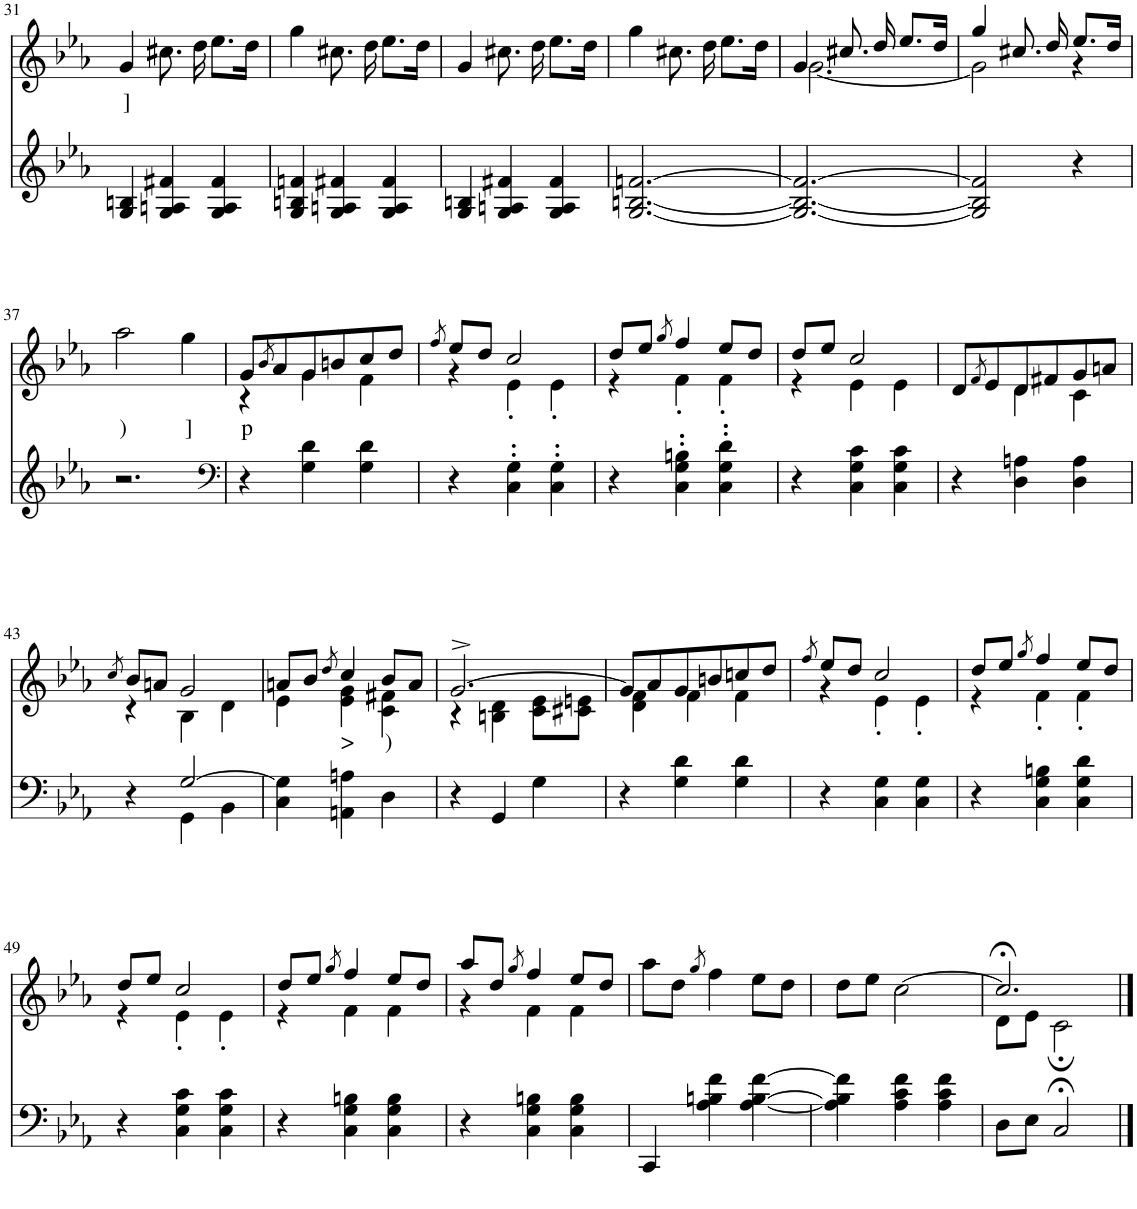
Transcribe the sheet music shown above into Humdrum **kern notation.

**kern	**kern	**text
*part2	*part1	*part1
*staff2	*staff1	*staff1
*I"piano	*I"piano	*
*I'Pno	*I'Pno	*
!!LO:PB:g=z
*clefG2	*clefG2	*
*k[b-e-a-]	*k[b-e-a-]	*
*c:	*c:	*
*M3/4	*M3/4	*
=31	=31	=31
!	!	!LO:LY:b
4G/ 4Bn/	4g/	]
4G/ 4An/ 4f#X/	8.cc#X\	.
.	16dd\	.
4G/ 4A/ 4f#/	8.ee-\L	.
.	16dd\Jk	.
=32	=32	=32
4G/ 4Bn/ 4fn/	4gg\	.
4G/ 4An/ 4f#X/	8.cc#X\	.
.	16dd\	.
4G/ 4A/ 4f#/	8.ee-\L	.
.	16dd\Jk	.
=33	=33	=33
4G/ 4Bn/	4g/	.
4G/ 4An/ 4f#X/	8.cc#X\	.
.	16dd\	.
4G/ 4A/ 4f#/	8.ee-\L	.
.	16dd\Jk	.
=34	=34	=34
[2.G/ [2.Bn/ [2.fn/	4gg\	.
.	8.cc#X\	.
.	16dd\	.
.	8.ee-\L	.
.	16dd\Jk	.
=35	=35	=35
*	*^	*
2.G/_ 2.B/_ 2.f/_	4g/	[2.g\	.
.	8.cc#X/	.	.
.	16dd/	.	.
.	8.ee-/L	.	.
.	16dd/Jk	.	.
=36	=36	=36	=36
2G/] 2B/] 2f/]	4gg/	2g\]	.
.	8.cc#X/	.	.
.	16dd/	.	.
4r	8.ee-/L	4r	.
.	16dd/Jk	.	.
*	*v	*v	*
!!LO:LB:g=z
=37	=37	=37
!	!	!LO:LY:b
2.r	2aa-\	)
!	!	!LO:LY:b
.	4gg\	]
=38	=38	=38
*clefF4	*	*
*	*^	*
!	!	!	!LO:LY:b
4r	8g/L	4r	p
.	8qb-/	.	.
.	8a-/	.	.
4G\ 4d\	8g/	4g\	.
.	8bn/	.	.
4G\ 4d\	8cc/	4f\	.
.	8dd/J	.	.
=39	=39	=39	=39
.	8qff/	.	.
4r	8ee-/L	4r	.
.	8dd/J	.	.
4C\' 4G\'	2cc/	4e-'\	.
4C\' 4G\'	.	4e-'\	.
=40	=40	=40	=40
4r	8dd/L	4r	.
.	8ee-/J	.	.
.	8qgg/	.	.
4C\' 4G\' 4Bn\'	4ff/	4f'\	.
4C\' 4G\' 4d\'	8ee-/L	4f'\	.
.	8dd/J	.	.
=41	=41	=41	=41
4r	8dd/L	4r	.
.	8ee-/J	.	.
4C\ 4G\ 4c\	2cc/	4e-\	.
4C\ 4G\ 4c\	.	4e-\	.
=42	=42	=42	=42
4r	8d/L	4ryy	.
.	8qf/	.	.
.	8e-/	.	.
4D\ 4An\	8d/	4d\	.
.	8f#X/	.	.
4D\ 4A\	8g/	4c\	.
.	8an/J	.	.
!!LO:LB:g=z	!!
=43	=43	=43	=43
.	8qcc/	.	.
*^	*	*	*
4r	4ryy	8b-/L	4r	.
.	.	8an/J	.	.
[2G/	4GG\	2g/	4B-\	.
.	4BB-\	.	4d\	.
*v	*v	*	*	*
=44	=44	=44	=44
4C\ 4G\]	8an/L	4e-\	.
.	8b-/J	.	.
.	8qdd/	.	.
!	!	!	!LO:LY:b
4AAn\ 4An\	4cc/	4e-\ 4g\	>
!	!	!	!LO:LY:b
4D\	8b-/L	4c\ 4f#X\	)
.	8a/J	.	.
=45	=45	=45	=45
4r	[2.g^/	4r	.
4GG/	.	4Bn\ 4d\	.
4G\	.	8c\ 8e-\L	.
.	.	8c#X\ 8en\J	.
=46	=46	=46	=46
4r	8g/L]	4d\ 4f\	.
.	8a-/	.	.
4G\ 4d\	8g/	4f\	.
.	8bn/	.	.
4G\ 4d\	8ccn/	4f\	.
.	8dd/J	.	.
=47	=47	=47	=47
.	8qff/	.	.
4r	8ee-/L	4r	.
.	8dd/J	.	.
4C\ 4G\	2cc/	4e-'\	.
4C\ 4G\	.	4e-'\	.
=48	=48	=48	=48
4r	8dd/L	4r	.
.	8ee-/J	.	.
.	8qgg/	.	.
4C\ 4G\ 4Bn\	4ff/	4f'\	.
4C\ 4G\ 4d\	8ee-/L	4f'\	.
.	8dd/J	.	.
!!LO:LB:g=z	!!
=49	=49	=49	=49
4r	8dd/L	4r	.
.	8ee-/J	.	.
4C\ 4G\ 4c\	2cc/	4e-'\	.
4C\ 4G\ 4c\	.	4e-'\	.
=50	=50	=50	=50
4r	8dd/L	4r	.
.	8ee-/J	.	.
.	8qgg/	.	.
4C\ 4G\ 4Bn\	4ff/	4f\	.
4C\ 4G\ 4B\	8ee-/L	4f\	.
.	8dd/J	.	.
=51	=51	=51	=51
4r	8aa-/L	4r	.
.	8dd/J	.	.
.	8qgg/	.	.
4C\ 4G\ 4Bn\	4ff/	4f\	.
4C\ 4G\ 4B\	8ee-/L	4f\	.
.	8dd/J	.	.
*	*v	*v	*
=52	=52	=52
4CC/	8aa-\L	.
.	8dd\J	.
.	8qgg/	.
4A-\ 4Bn\ 4f\	4ff\	.
[4A-\ [4B\ [4f\	8ee-\L	.
.	8dd\J	.
=53	=53	=53
4A-\] 4B\] 4f\]	8dd\L	.
.	8ee-\J	.
4A-\ 4c\ 4f\	[2cc\	.
4A-\ 4c\ 4f\	.	.
=54	=54	=54
*	*^	*
8D\L	2.cc;</]	8d\L	.
8E-\J	.	8e-\J	.
2C;</	.	2c;\	.
*	*v	*v	*
==	==	==
*-	*-	*-
